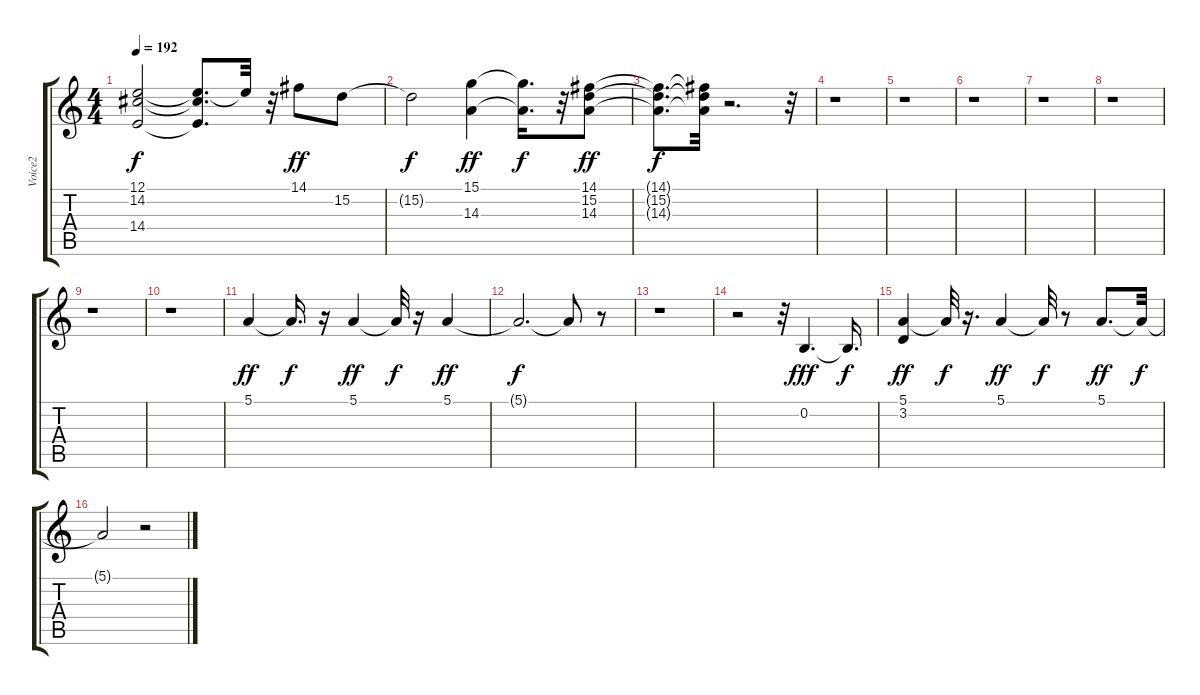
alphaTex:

\track ("Voice2" "Voice2") {instrument voiceoohs}
\staff {score tabs}
\tuning (E4 B3 G3 D3 A2 E2) {hide}
\ts (4 4)
\tempo 192
\clef g2
\ks c
(12.1{t} 14.2{t} 14.4{t}).2{dy f} (12.1{t} 14.2{t} 14.4{t}).8{d} 12.1{t}.32 r.32 14.1.8{dy ff} 15.2.8 |
15.2{t}.2{dy f} (15.1 14.3).4{dy ff} (15.1{t} 14.3{t}).16{d dy f} r.32 (14.1 15.2 14.3).8{dy ff} |
(14.1{t} 15.2{t} 14.3{t}).8{d dy f} (14.1{t} 15.2{t} 14.3{t}).32 r.2{d} r.32 |
r.1 |
r.1 |
r.1 |
r.1 |
r.1 |
r.1 |
r.1 |
5.1.4{dy ff} 5.1{t}.16{d dy f} r.16 5.1.4{dy ff} 5.1{t}.32{dy f} r.16 5.1.4{dy ff} |
5.1{t}.2{d dy f} 5.1{t}.8 r.8 |
r.1 |
r.2 r.32 0.2.4{d dy fff} 0.2{t}.16{d dy f} |
(5.1 3.2).4{dy ff} 5.1{t}.32{dy f} r.16{d} 5.1.4{dy ff} 5.1{t}.32{dy f} r.8 5.1.8{d dy ff} 5.1{t}.32{dy f} |
5.1{t}.2 r.2
